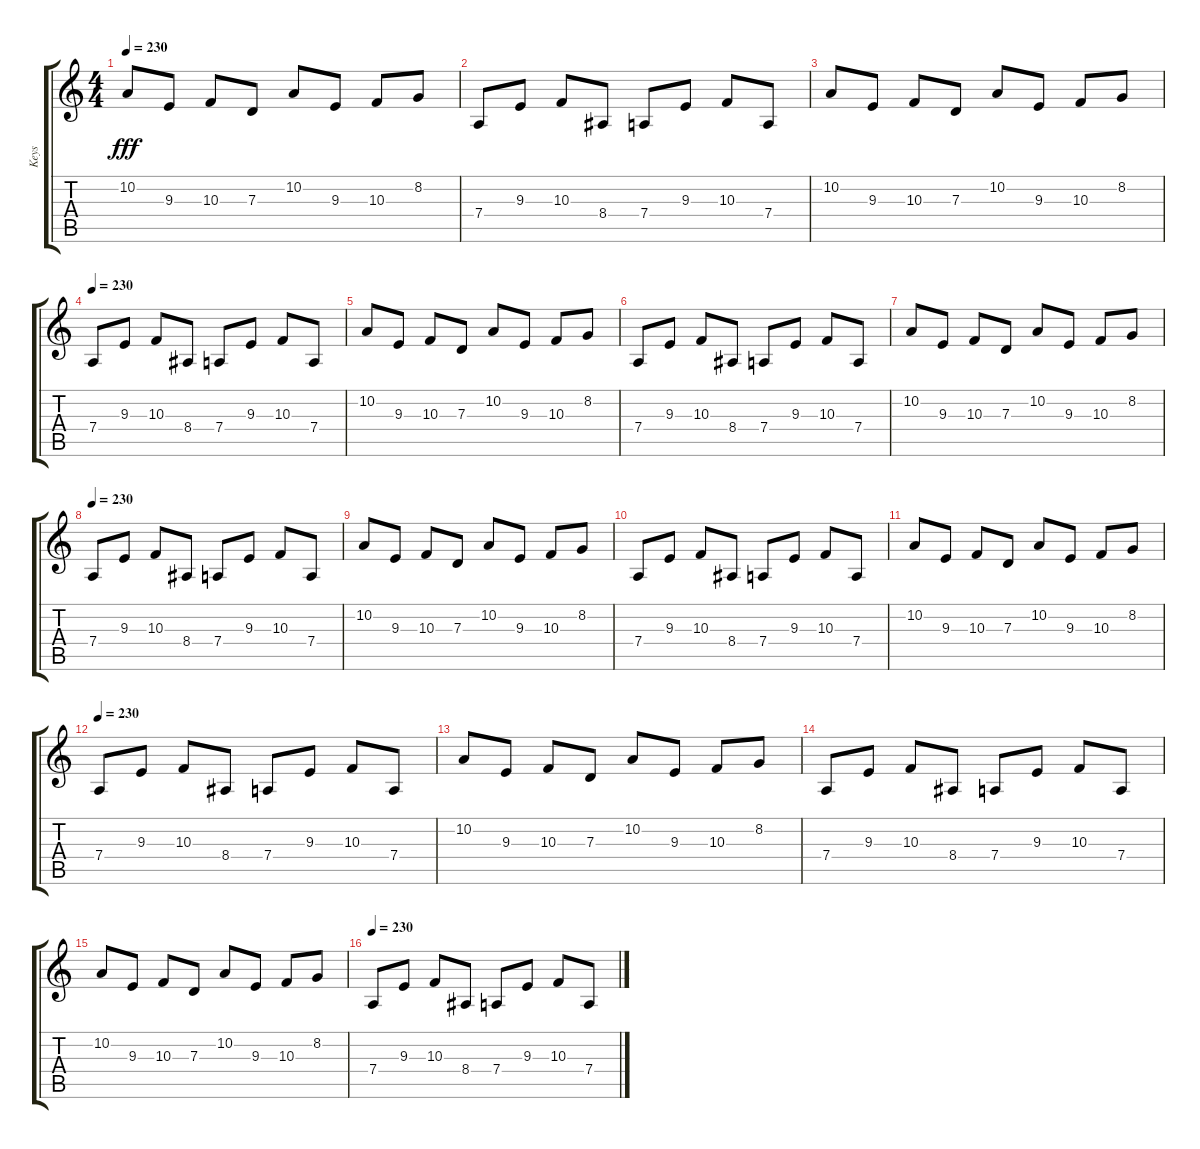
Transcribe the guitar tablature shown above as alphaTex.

\track ("Keys" "Keys") {instrument synthstrings1}
\staff {score tabs}
\tuning (E4 B3 G3 D3 A2 E2) {hide}
\ts (4 4)
\tempo 230
\clef g2
\ks c
10.2.8{dy fff} 9.3.8 10.3.8 7.3.8 10.2.8 9.3.8 10.3.8 8.2.8 |
7.4.8 9.3.8 10.3.8 8.4.8 7.4.8 9.3.8 10.3.8 7.4.8 |
10.2.8 9.3.8 10.3.8 7.3.8 10.2.8 9.3.8 10.3.8 8.2.8 |
\tempo 230
7.4.8{volume 16 instrument lead1square} 9.3.8 10.3.8 8.4.8 7.4.8 9.3.8 10.3.8 7.4.8 |
10.2.8 9.3.8 10.3.8 7.3.8 10.2.8 9.3.8 10.3.8 8.2.8 |
7.4.8 9.3.8 10.3.8 8.4.8 7.4.8 9.3.8 10.3.8 7.4.8 |
10.2.8 9.3.8 10.3.8 7.3.8 10.2.8 9.3.8 10.3.8 8.2.8 |
\tempo 230
7.4.8{volume 16 instrument lead1square} 9.3.8 10.3.8 8.4.8 7.4.8 9.3.8 10.3.8 7.4.8 |
10.2.8 9.3.8 10.3.8 7.3.8 10.2.8 9.3.8 10.3.8 8.2.8 |
7.4.8 9.3.8 10.3.8 8.4.8 7.4.8 9.3.8 10.3.8 7.4.8 |
10.2.8 9.3.8 10.3.8 7.3.8 10.2.8 9.3.8 10.3.8 8.2.8 |
\tempo 230
7.4.8{volume 16 instrument lead1square} 9.3.8 10.3.8 8.4.8 7.4.8 9.3.8 10.3.8 7.4.8 |
10.2.8 9.3.8 10.3.8 7.3.8 10.2.8 9.3.8 10.3.8 8.2.8 |
7.4.8 9.3.8 10.3.8 8.4.8 7.4.8 9.3.8 10.3.8 7.4.8 |
10.2.8 9.3.8 10.3.8 7.3.8 10.2.8 9.3.8 10.3.8 8.2.8 |
\tempo 230
7.4.8{volume 16 instrument lead1square} 9.3.8 10.3.8 8.4.8 7.4.8 9.3.8 10.3.8 7.4.8
